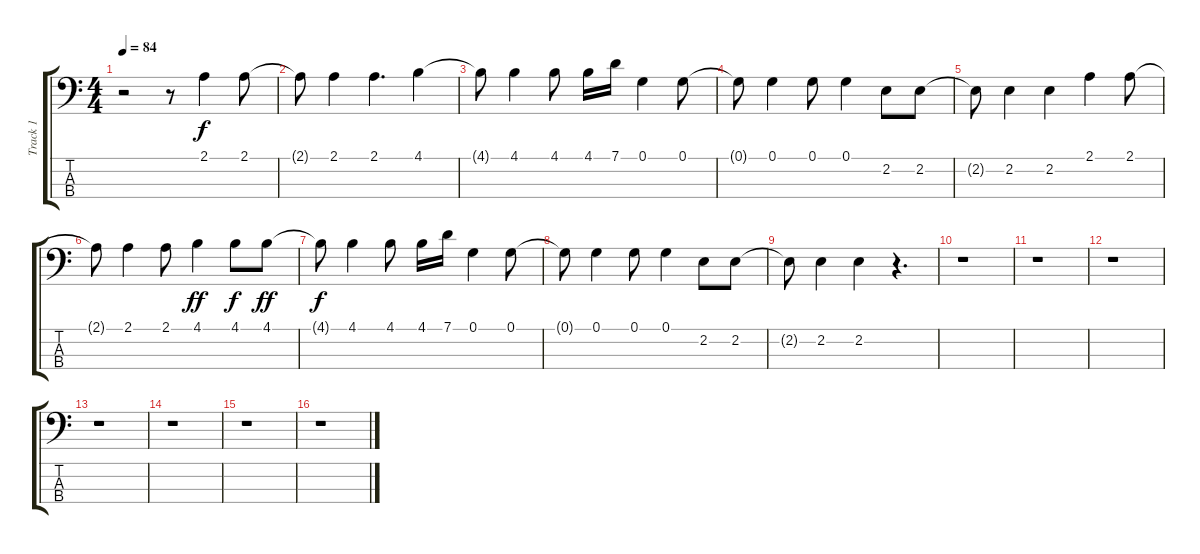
\track ("Track 1" "Track 1") {instrument electricbasspick}
\staff {score tabs}
\tuning (G2 D2 A1 E1) {hide}
\ts (4 4)
\tempo 84
\clef f4
\ks c
r.2{dy ff} r.8 2.1.4{dy f} 2.1.8 |
2.1{t}.8 2.1.4 2.1.4{d} 4.1.4 |
4.1{t}.8 4.1.4 4.1.8 4.1.16 7.1.16 0.1.4 0.1.8 |
0.1{t}.8 0.1.4 0.1.8 0.1.4 2.2.8 2.2.8 |
2.2{t}.8 2.2.4 2.2.4 2.1.4 2.1.8 |
2.1{t}.8 2.1.4 2.1.8 4.1.4{dy ff} 4.1.8{dy f} 4.1.8{dy ff} |
4.1{t}.8{dy f} 4.1.4 4.1.8 4.1.16 7.1.16 0.1.4 0.1.8 |
0.1{t}.8 0.1.4 0.1.8 0.1.4 2.2.8 2.2.8 |
2.2{t}.8 2.2.4 2.2.4 r.4{d} |
r.1 |
r.1 |
r.1 |
r.1 |
r.1 |
r.1 |
r.1
